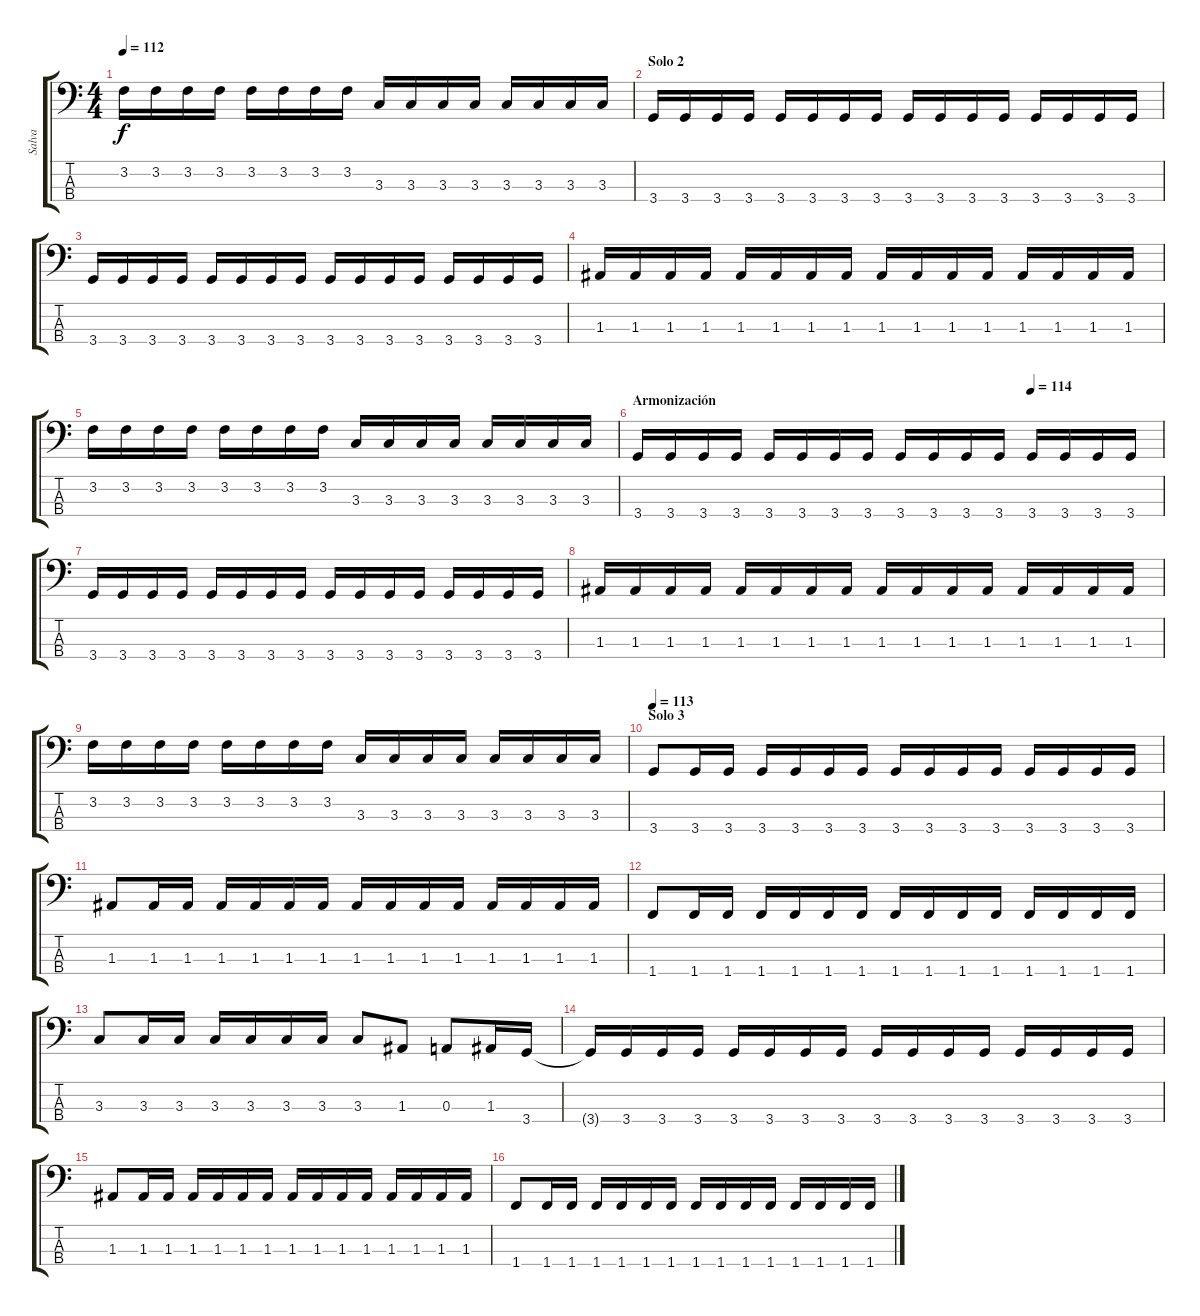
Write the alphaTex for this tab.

\track ("Salva" "Salva") {instrument electricbassfinger}
\staff {score tabs}
\tuning (G2 D2 A1 E1) {hide}
\ts (4 4)
\tempo 112
\clef f4
\ks c
3.2.16{dy f} 3.2.16 3.2.16 3.2.16 3.2.16 3.2.16 3.2.16 3.2.16 3.3.16 3.3.16 3.3.16 3.3.16 3.3.16 3.3.16 3.3.16 3.3.16 |
\section ("" "Solo 2")
3.4.16 3.4.16 3.4.16 3.4.16 3.4.16 3.4.16 3.4.16 3.4.16 3.4.16 3.4.16 3.4.16 3.4.16 3.4.16 3.4.16 3.4.16 3.4.16 |
3.4.16 3.4.16 3.4.16 3.4.16 3.4.16 3.4.16 3.4.16 3.4.16 3.4.16 3.4.16 3.4.16 3.4.16 3.4.16 3.4.16 3.4.16 3.4.16 |
1.3.16 1.3.16 1.3.16 1.3.16 1.3.16 1.3.16 1.3.16 1.3.16 1.3.16 1.3.16 1.3.16 1.3.16 1.3.16 1.3.16 1.3.16 1.3.16 |
3.2.16 3.2.16 3.2.16 3.2.16 3.2.16 3.2.16 3.2.16 3.2.16 3.3.16 3.3.16 3.3.16 3.3.16 3.3.16 3.3.16 3.3.16 3.3.16 |
\section ("" "Armonización")
\tempo (114 0.75)
3.4.16 3.4.16 3.4.16 3.4.16 3.4.16 3.4.16 3.4.16 3.4.16 3.4.16 3.4.16 3.4.16 3.4.16 3.4.16 3.4.16 3.4.16 3.4.16 |
3.4.16 3.4.16 3.4.16 3.4.16 3.4.16 3.4.16 3.4.16 3.4.16 3.4.16 3.4.16 3.4.16 3.4.16 3.4.16 3.4.16 3.4.16 3.4.16 |
1.3.16 1.3.16 1.3.16 1.3.16 1.3.16 1.3.16 1.3.16 1.3.16 1.3.16 1.3.16 1.3.16 1.3.16 1.3.16 1.3.16 1.3.16 1.3.16 |
3.2.16 3.2.16 3.2.16 3.2.16 3.2.16 3.2.16 3.2.16 3.2.16 3.3.16 3.3.16 3.3.16 3.3.16 3.3.16 3.3.16 3.3.16 3.3.16 |
\section ("" "Solo 3")
\tempo 113
3.4.8 3.4.16 3.4.16 3.4.16 3.4.16 3.4.16 3.4.16 3.4.16 3.4.16 3.4.16 3.4.16 3.4.16 3.4.16 3.4.16 3.4.16 |
1.3.8 1.3.16 1.3.16 1.3.16 1.3.16 1.3.16 1.3.16 1.3.16 1.3.16 1.3.16 1.3.16 1.3.16 1.3.16 1.3.16 1.3.16 |
1.4.8 1.4.16 1.4.16 1.4.16 1.4.16 1.4.16 1.4.16 1.4.16 1.4.16 1.4.16 1.4.16 1.4.16 1.4.16 1.4.16 1.4.16 |
3.3.8 3.3.16 3.3.16 3.3.16 3.3.16 3.3.16 3.3.16 3.3.8 1.3.8 0.3.8 1.3.16 3.4.16 |
3.4{t}.16 3.4.16 3.4.16 3.4.16 3.4.16 3.4.16 3.4.16 3.4.16 3.4.16 3.4.16 3.4.16 3.4.16 3.4.16 3.4.16 3.4.16 3.4.16 |
1.3.8 1.3.16 1.3.16 1.3.16 1.3.16 1.3.16 1.3.16 1.3.16 1.3.16 1.3.16 1.3.16 1.3.16 1.3.16 1.3.16 1.3.16 |
1.4.8 1.4.16 1.4.16 1.4.16 1.4.16 1.4.16 1.4.16 1.4.16 1.4.16 1.4.16 1.4.16 1.4.16 1.4.16 1.4.16 1.4.16
